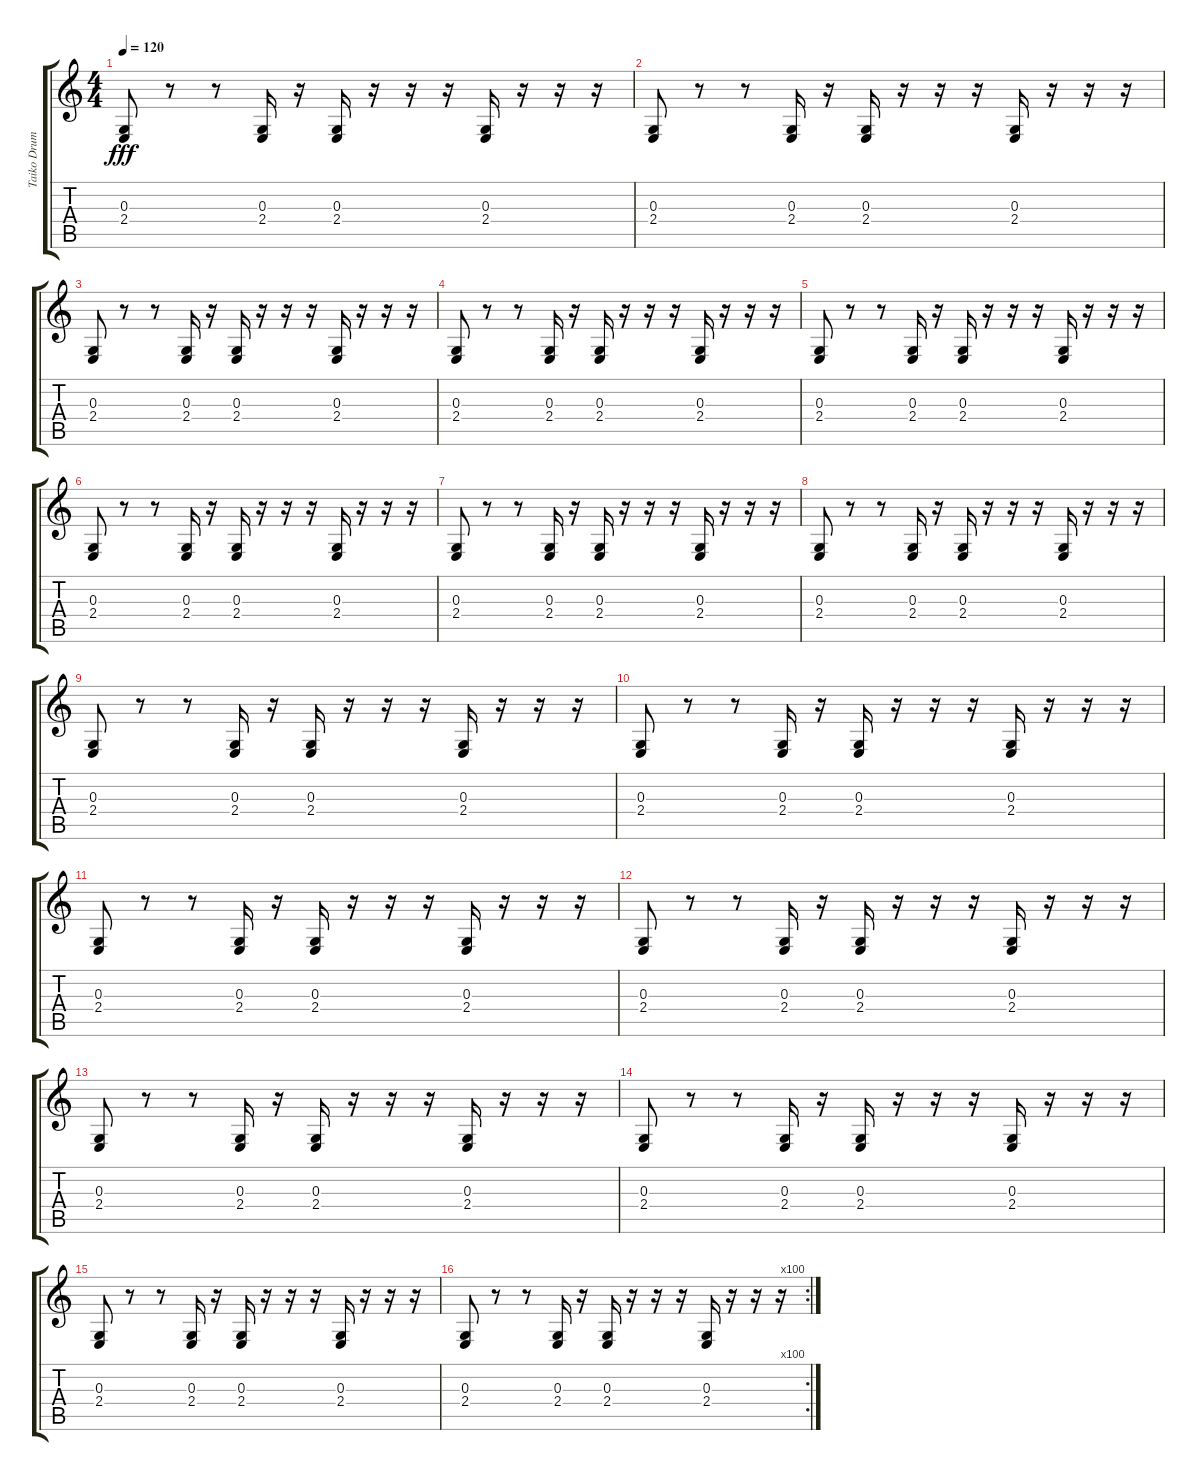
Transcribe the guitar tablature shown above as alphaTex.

\track ("Taiko Drum" "Taiko Drum") {instrument taikodrum}
\staff {score tabs}
\tuning (E4 B3 G3 D3 A2 E2) {hide}
\ts (4 4)
\tempo 120
\clef g2
\ks c
(0.3 2.4).8{dy fff} r.8 r.8 (0.3 2.4).16 r.16 (0.3 2.4).16 r.16 r.16 r.16 (0.3 2.4).16 r.16 r.16 r.16 |
(0.3 2.4).8 r.8 r.8 (0.3 2.4).16 r.16 (0.3 2.4).16 r.16 r.16 r.16 (0.3 2.4).16 r.16 r.16 r.16 |
(0.3 2.4).8 r.8 r.8 (0.3 2.4).16 r.16 (0.3 2.4).16 r.16 r.16 r.16 (0.3 2.4).16 r.16 r.16 r.16 |
(0.3 2.4).8 r.8 r.8 (0.3 2.4).16 r.16 (0.3 2.4).16 r.16 r.16 r.16 (0.3 2.4).16 r.16 r.16 r.16 |
(0.3 2.4).8 r.8 r.8 (0.3 2.4).16 r.16 (0.3 2.4).16 r.16 r.16 r.16 (0.3 2.4).16 r.16 r.16 r.16 |
(0.3 2.4).8 r.8 r.8 (0.3 2.4).16 r.16 (0.3 2.4).16 r.16 r.16 r.16 (0.3 2.4).16 r.16 r.16 r.16 |
(0.3 2.4).8 r.8 r.8 (0.3 2.4).16 r.16 (0.3 2.4).16 r.16 r.16 r.16 (0.3 2.4).16 r.16 r.16 r.16 |
(0.3 2.4).8 r.8 r.8 (0.3 2.4).16 r.16 (0.3 2.4).16 r.16 r.16 r.16 (0.3 2.4).16 r.16 r.16 r.16 |
(0.3 2.4).8 r.8 r.8 (0.3 2.4).16 r.16 (0.3 2.4).16 r.16 r.16 r.16 (0.3 2.4).16 r.16 r.16 r.16 |
(0.3 2.4).8 r.8 r.8 (0.3 2.4).16 r.16 (0.3 2.4).16 r.16 r.16 r.16 (0.3 2.4).16 r.16 r.16 r.16 |
(0.3 2.4).8 r.8 r.8 (0.3 2.4).16 r.16 (0.3 2.4).16 r.16 r.16 r.16 (0.3 2.4).16 r.16 r.16 r.16 |
(0.3 2.4).8 r.8 r.8 (0.3 2.4).16 r.16 (0.3 2.4).16 r.16 r.16 r.16 (0.3 2.4).16 r.16 r.16 r.16 |
(0.3 2.4).8 r.8 r.8 (0.3 2.4).16 r.16 (0.3 2.4).16 r.16 r.16 r.16 (0.3 2.4).16 r.16 r.16 r.16 |
(0.3 2.4).8 r.8 r.8 (0.3 2.4).16 r.16 (0.3 2.4).16 r.16 r.16 r.16 (0.3 2.4).16 r.16 r.16 r.16 |
(0.3 2.4).8 r.8 r.8 (0.3 2.4).16 r.16 (0.3 2.4).16 r.16 r.16 r.16 (0.3 2.4).16 r.16 r.16 r.16 |
\rc 100
(0.3 2.4).8 r.8 r.8 (0.3 2.4).16 r.16 (0.3 2.4).16 r.16 r.16 r.16 (0.3 2.4).16 r.16 r.16 r.16
